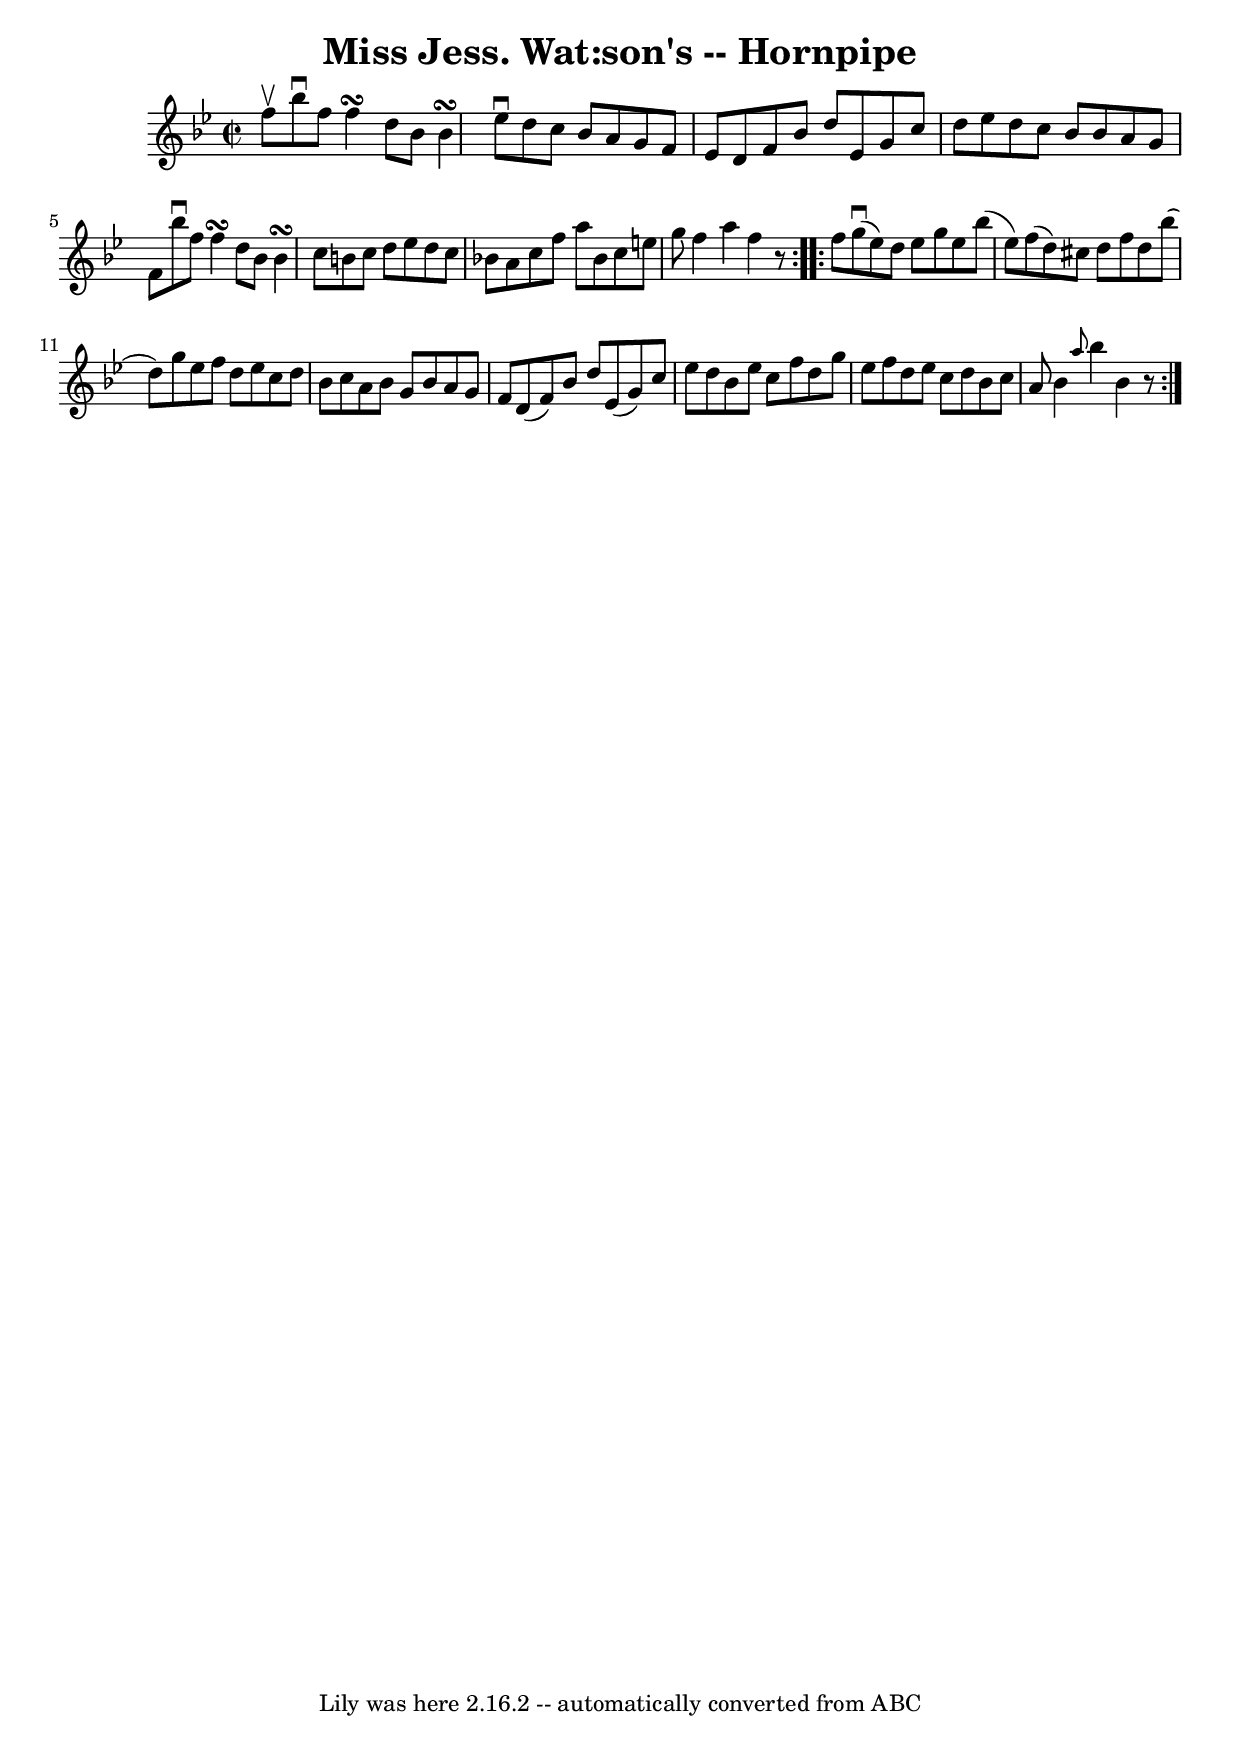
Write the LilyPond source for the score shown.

\version "2.7.40"
\include "Mammoth.ily"
\header {
	%% book = "Cole's 1000 Fiddle Tunes"
	crossRefNumber = "1"
	footnotes = ""
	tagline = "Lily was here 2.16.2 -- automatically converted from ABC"
	title = "Miss Jess. Wat:son's -- Hornpipe"
}
voicedefault =  {


\repeat volta 2 {
\override Staff.TimeSignature #'style = #'C
 \time 2/2 
\key bes \major f''8^\upbow |
 bes''8^\downbow f''8    
f''4\turn d''8 bes'8 bes'4\turn  |
 ees''8^\downbow d''8    
c''8 bes'8 a'8 g'8 f'8 ees'8  |
 d'8 f'8 bes'8    
d''8 ees'8 g'8 c''8 d''8  |
 ees''8 d''8 c''8    
bes'8 bes'8 a'8 g'8 f'8  |
 bes''8^\downbow f''8    
f''4\turn d''8 bes'8 bes'4\turn  |
 c''8 b'8 c''8    
d''8 ees''8 d''8 c''8 bes'!8  |
 a'8 c''8 f''8    
a''8 bes'8 c''8 e''8 g''8  |
 f''4 a''4 f''4    r8 }  
   \repeat volta 2 { f''8  |
 g''8 (^\downbow ees''8) d''8   
 ees''8 g''8 ees''8 bes''8 (ees''8) |
 f''8 (d''8) 
 cis''8 d''8 f''8 d''8 bes''8 (d''8) |
 g''8    
ees''8 f''8 d''8 ees''8 c''8 d''8 bes'8  |
 c''8    
a'8 bes'8 g'8 bes'8 a'8 g'8 f'8  |
 d'8 (f'8) 
 bes'8 d''8 ees'8 (g'8) c''8 ees''8  |
 d''8 bes'8 
 ees''8 c''8 f''8 d''8 g''8 ees''8  |
 f''8 d''8    
ees''8 c''8 d''8 bes'8 c''8 a'8  |
 bes'4  \grace {    
a''8  } bes''4 bes'4    r8 }   
}

\score{
    <<

	\context Staff="default"
	{
	    \voicedefault 
	}

    >>
	\layout {
	}
	\midi {}
}
